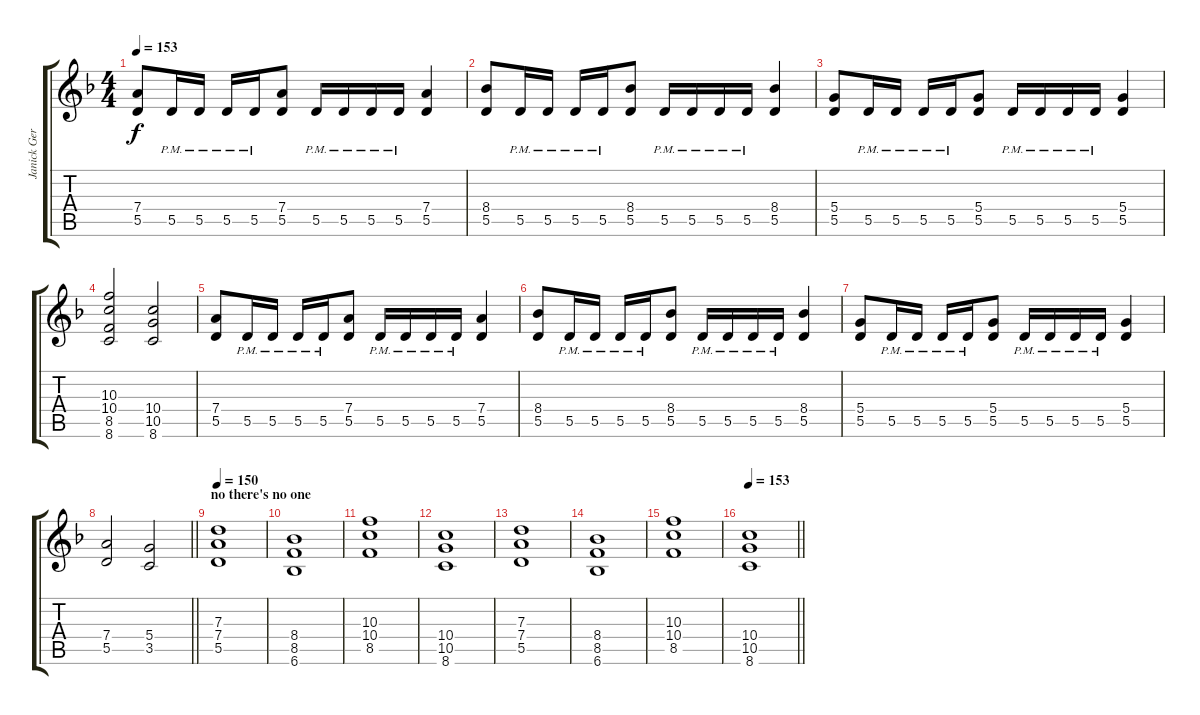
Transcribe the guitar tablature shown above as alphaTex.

\track ("Janick Gers" "Janick Ger") {instrument acousticguitarsteel}
\staff {score tabs}
\tuning (E4 B3 G3 D3 A2 E2) {hide}
\ts (4 4)
\tempo 153
\clef g2
\ks f
(7.4 5.5).8{dy f balance 0 instrument distortionguitar} 5.5{pm}.16 5.5{pm}.16 5.5{pm}.16 5.5{pm}.16 (7.4 5.5).8 5.5{pm}.16 5.5{pm}.16 5.5{pm}.16 5.5{pm}.16 (7.4 5.5).4 |
(8.4 5.5).8 5.5{pm}.16 5.5{pm}.16 5.5{pm}.16 5.5{pm}.16 (8.4 5.5).8 5.5{pm}.16 5.5{pm}.16 5.5{pm}.16 5.5{pm}.16 (8.4 5.5).4 |
(5.4 5.5).8 5.5{pm}.16 5.5{pm}.16 5.5{pm}.16 5.5{pm}.16 (5.4 5.5).8 5.5{pm}.16 5.5{pm}.16 5.5{pm}.16 5.5{pm}.16 (5.4 5.5).4 |
(10.3 10.4 8.5 8.6).2 (10.4 10.5 8.6).2 |
(7.4 5.5).8{balance 0 instrument distortionguitar} 5.5{pm}.16 5.5{pm}.16 5.5{pm}.16 5.5{pm}.16 (7.4 5.5).8 5.5{pm}.16 5.5{pm}.16 5.5{pm}.16 5.5{pm}.16 (7.4 5.5).4 |
(8.4 5.5).8 5.5{pm}.16 5.5{pm}.16 5.5{pm}.16 5.5{pm}.16 (8.4 5.5).8 5.5{pm}.16 5.5{pm}.16 5.5{pm}.16 5.5{pm}.16 (8.4 5.5).4 |
(5.4 5.5).8 5.5{pm}.16 5.5{pm}.16 5.5{pm}.16 5.5{pm}.16 (5.4 5.5).8 5.5{pm}.16 5.5{pm}.16 5.5{pm}.16 5.5{pm}.16 (5.4 5.5).4 |
\barLineRight lightlight
(7.4 5.5).2 (5.4 3.5).2 |
\section ("" "no there's no one")
\tempo 150
(7.3 7.4 5.5).1 |
(8.4 8.5 6.6).1 |
(10.3 10.4 8.5).1 |
(10.4 10.5 8.6).1 |
(7.3 7.4 5.5).1 |
(8.4 8.5 6.6).1 |
(10.3 10.4 8.5).1 |
\tempo 153
\barLineRight lightlight
(10.4 10.5 8.6).1
